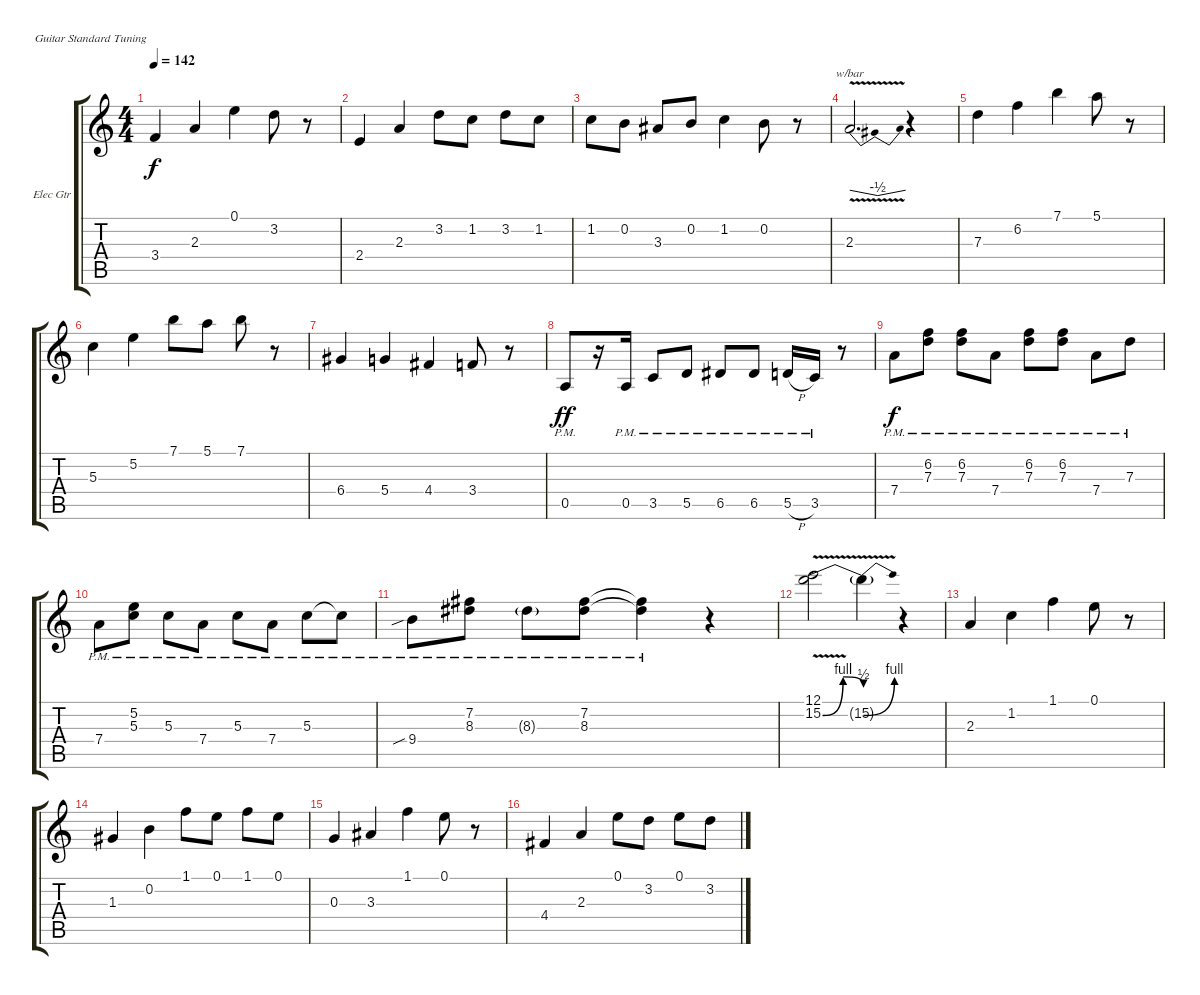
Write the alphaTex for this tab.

\defaultSystemsLayout 4
\bracketExtendMode groupsimilarinstruments
\firstSystemTrackNameOrientation horizontal
\otherSystemsTrackNameOrientation horizontal
\track ("Electric Guitar" "Elec Gtr") {instrument electricguitarclean}
\staff {score tabs}
\tuning (E4 B3 G3 D3 A2 E2)
\ts (4 4)
\tempo 142
\clef g2
\ks c
3.4.4{dy f} 2.3.4 0.1.4 3.2.8 r.8 |
2.4.4 2.3.4 3.2.8 1.2.8 3.2.8 1.2.8 |
1.2.8 0.2.8 3.3.8 0.2.8 1.2.4 0.2.8 r.8 |
2.3{v}.2{d tbe (dip default 16.8 0 24 -2 31.2 -2 42.6 0)} r.4 |
7.3.4 6.2.4 7.1.4 5.1.8 r.8 |
5.3.4 5.2.4 7.1.8 5.1.8 7.1.8 r.8 |
6.4.4 5.4.4 4.4.4 3.4.8 r.8 |
0.5{pm}.8{dy ff} r.16 0.5{pm}.16 3.5{pm}.8 5.5{pm}.8 6.5{pm}.8 6.5{pm}.8 5.5{h pm}.16 3.5{pm}.16 r.8 |
7.4{pm}.8{dy f} (7.3{pm} 6.2{pm}).8 (6.2{pm} 7.3{pm}).8 7.4{pm}.8 (7.3{pm} 6.2{pm}).8 (7.3{pm} 6.2{pm}).8 7.4{pm}.8 7.3{pm}.8 |
7.4{pm}.8 (5.3{pm} 5.2{pm}).8 5.3{pm}.8 7.4{pm}.8 5.3{pm}.8 7.4{pm}.8 5.3{pm}.8 5.3{pm t}.8 |
9.4{sib pm}.8 (8.3{pm} 7.2{pm}).8 8.3{g pm}.8 (8.3{pm} 7.2{pm}).8 (7.2{pm t} 8.3{pm t}).4 r.4 |
(12.1{v} 15.2{be (bendrelease 0 0 1.7999999999999998 4 20.4 4 33.6 2) v}).2 15.2{be (bend 0 0 15 4) v t}.4 r.4 |
2.3.4 1.2.4 1.1.4 0.1.8 r.8 |
1.3.4 0.2.4 1.1.8 0.1.8 1.1.8 0.1.8 |
0.3.4 3.3.4 1.1.4 0.1.8 r.8 |
4.4.4 2.3.4 0.1.8 3.2.8 0.1.8 3.2.8
